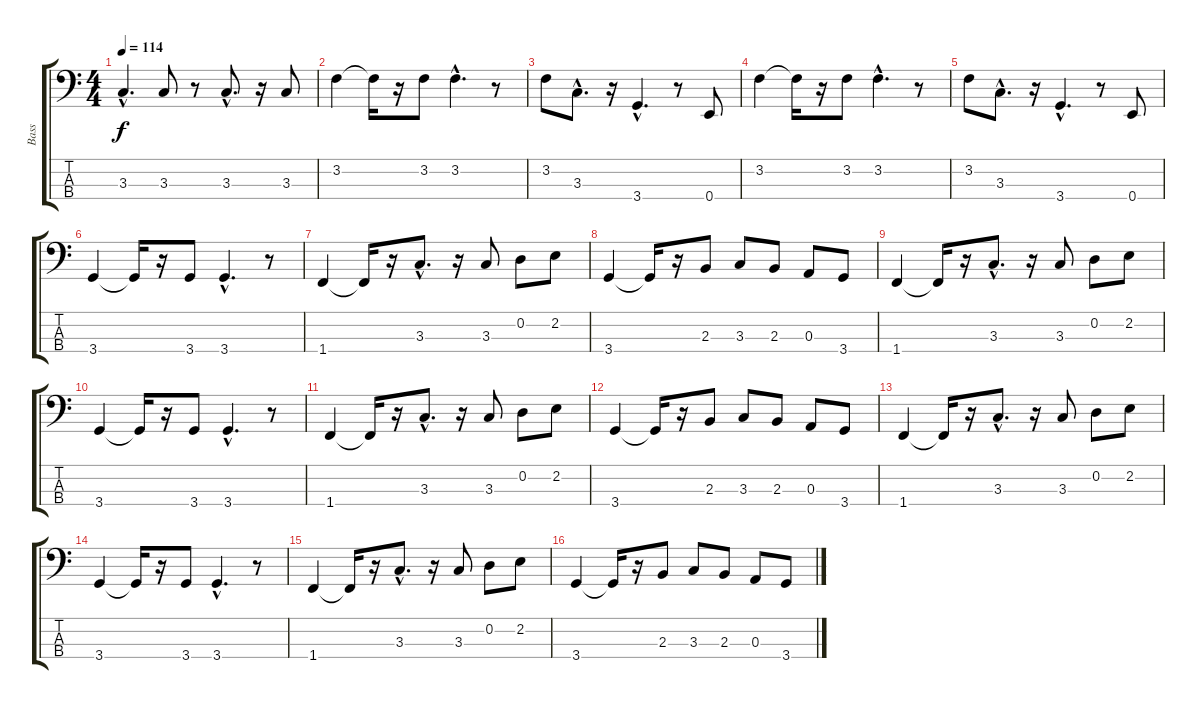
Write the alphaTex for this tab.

\track ("Bass" "Bass") {instrument electricbassfinger}
\staff {score tabs}
\tuning (G2 D2 A1 E1) {hide}
\ts (4 4)
\tempo 114
\clef f4
\ks c
3.3{hac}.4{d dy f} 3.3.8 r.8 3.3{hac}.8{d} r.16 3.3.8 |
3.2.4 3.2{t}.16 r.16 3.2.8 3.2{hac}.4{d} r.8 |
3.2.8 3.3{hac}.8{d} r.16 3.4{hac}.4{d} r.8 0.4.8 |
3.2.4 3.2{t}.16 r.16 3.2.8 3.2{hac}.4{d} r.8 |
3.2.8 3.3{hac}.8{d} r.16 3.4{hac}.4{d} r.8 0.4.8 |
3.4.4 3.4{t}.16 r.16 3.4.8 3.4{hac}.4{d} r.8 |
1.4.4 1.4{t}.16 r.16 3.3{hac}.8{d} r.16 3.3.8 0.2.8 2.2.8 |
3.4.4 3.4{t}.16 r.16 2.3.8 3.3.8 2.3.8 0.3.8 3.4.8 |
1.4.4 1.4{t}.16 r.16 3.3{hac}.8{d} r.16 3.3.8 0.2.8 2.2.8 |
3.4.4 3.4{t}.16 r.16 3.4.8 3.4{hac}.4{d} r.8 |
1.4.4 1.4{t}.16 r.16 3.3{hac}.8{d} r.16 3.3.8 0.2.8 2.2.8 |
3.4.4 3.4{t}.16 r.16 2.3.8 3.3.8 2.3.8 0.3.8 3.4.8 |
1.4.4 1.4{t}.16 r.16 3.3{hac}.8{d} r.16 3.3.8 0.2.8 2.2.8 |
3.4.4 3.4{t}.16 r.16 3.4.8 3.4{hac}.4{d} r.8 |
1.4.4 1.4{t}.16 r.16 3.3{hac}.8{d} r.16 3.3.8 0.2.8 2.2.8 |
3.4.4 3.4{t}.16 r.16 2.3.8 3.3.8 2.3.8 0.3.8 3.4.8
